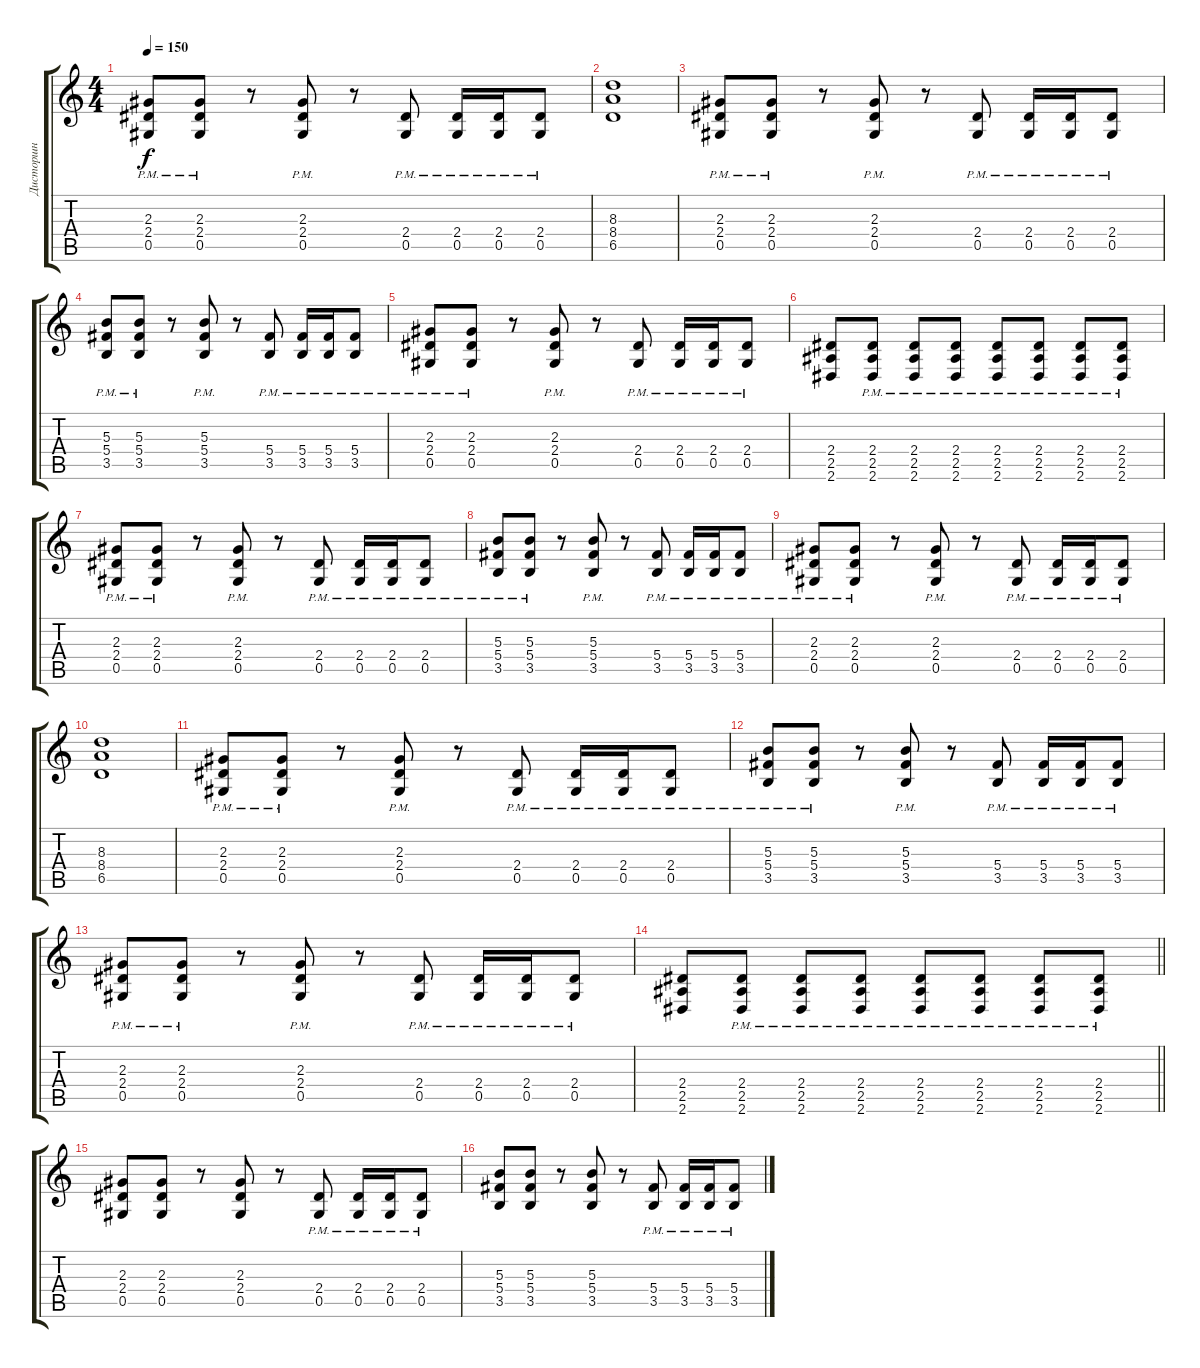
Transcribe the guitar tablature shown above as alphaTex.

\track ("Дисторшн" "Дисторшн") {instrument distortionguitar}
\staff {score tabs}
\tuning (Eb4 Bb3 Gb3 Db3 Ab2 Db2) {hide}
\ts (4 4)
\tempo 150
\clef g2
\ks c
(2.3{pm} 2.4{pm} 0.5{pm}).8{dy f} (2.3{pm} 2.4{pm} 0.5{pm}).8 r.8 (2.3{pm} 2.4{pm} 0.5{pm}).8 r.8 (2.4{pm} 0.5{pm}).8 (2.4{pm} 0.5{pm}).16 (2.4{pm} 0.5{pm}).16 (2.4{pm} 0.5{pm}).8 |
(8.3 8.4 6.5).1 |
(2.3{pm} 2.4{pm} 0.5{pm}).8 (2.3{pm} 2.4{pm} 0.5{pm}).8 r.8 (2.3{pm} 2.4{pm} 0.5{pm}).8 r.8 (2.4{pm} 0.5{pm}).8 (2.4{pm} 0.5{pm}).16 (2.4{pm} 0.5{pm}).16 (2.4{pm} 0.5{pm}).8 |
(5.3{pm} 5.4{pm} 3.5{pm}).8 (5.3{pm} 5.4{pm} 3.5{pm}).8 r.8 (5.3{pm} 5.4{pm} 3.5{pm}).8 r.8 (5.4{pm} 3.5{pm}).8 (5.4{pm} 3.5{pm}).16 (5.4{pm} 3.5{pm}).16 (5.4{pm} 3.5{pm}).8 |
(2.3{pm} 2.4{pm} 0.5{pm}).8 (2.3{pm} 2.4{pm} 0.5{pm}).8 r.8 (2.3{pm} 2.4{pm} 0.5{pm}).8 r.8 (2.4{pm} 0.5{pm}).8 (2.4{pm} 0.5{pm}).16 (2.4{pm} 0.5{pm}).16 (2.4{pm} 0.5{pm}).8 |
(2.4 2.5 2.6).8 (2.4{pm} 2.5{pm} 2.6{pm}).8 (2.4{pm} 2.5{pm} 2.6{pm}).8 (2.4{pm} 2.5{pm} 2.6{pm}).8 (2.4{pm} 2.5{pm} 2.6{pm}).8 (2.4{pm} 2.5{pm} 2.6{pm}).8 (2.4{pm} 2.5{pm} 2.6{pm}).8 (2.4{pm} 2.5{pm} 2.6{pm}).8 |
(2.3{pm} 2.4{pm} 0.5{pm}).8 (2.3{pm} 2.4{pm} 0.5{pm}).8 r.8 (2.3{pm} 2.4{pm} 0.5{pm}).8 r.8 (2.4{pm} 0.5{pm}).8 (2.4{pm} 0.5{pm}).16 (2.4{pm} 0.5{pm}).16 (2.4{pm} 0.5{pm}).8 |
(5.3{pm} 5.4{pm} 3.5{pm}).8 (5.3{pm} 5.4{pm} 3.5{pm}).8 r.8 (5.3{pm} 5.4{pm} 3.5{pm}).8 r.8 (5.4{pm} 3.5{pm}).8 (5.4{pm} 3.5{pm}).16 (5.4{pm} 3.5{pm}).16 (5.4{pm} 3.5{pm}).8 |
(2.3{pm} 2.4{pm} 0.5{pm}).8 (2.3{pm} 2.4{pm} 0.5{pm}).8 r.8 (2.3{pm} 2.4{pm} 0.5{pm}).8 r.8 (2.4{pm} 0.5{pm}).8 (2.4{pm} 0.5{pm}).16 (2.4{pm} 0.5{pm}).16 (2.4{pm} 0.5{pm}).8 |
(8.3 8.4 6.5).1 |
(2.3{pm} 2.4{pm} 0.5{pm}).8 (2.3{pm} 2.4{pm} 0.5{pm}).8 r.8 (2.3{pm} 2.4{pm} 0.5{pm}).8 r.8 (2.4{pm} 0.5{pm}).8 (2.4{pm} 0.5{pm}).16 (2.4{pm} 0.5{pm}).16 (2.4{pm} 0.5{pm}).8 |
(5.3{pm} 5.4{pm} 3.5{pm}).8 (5.3{pm} 5.4{pm} 3.5{pm}).8 r.8 (5.3{pm} 5.4{pm} 3.5{pm}).8 r.8 (5.4{pm} 3.5{pm}).8 (5.4{pm} 3.5{pm}).16 (5.4{pm} 3.5{pm}).16 (5.4{pm} 3.5{pm}).8 |
(2.3{pm} 2.4{pm} 0.5{pm}).8 (2.3{pm} 2.4{pm} 0.5{pm}).8 r.8 (2.3{pm} 2.4{pm} 0.5{pm}).8 r.8 (2.4{pm} 0.5{pm}).8 (2.4{pm} 0.5{pm}).16 (2.4{pm} 0.5{pm}).16 (2.4{pm} 0.5{pm}).8 |
\barLineRight lightlight
(2.4 2.5 2.6).8 (2.4{pm} 2.5{pm} 2.6{pm}).8 (2.4{pm} 2.5{pm} 2.6{pm}).8 (2.4{pm} 2.5{pm} 2.6{pm}).8 (2.4{pm} 2.5{pm} 2.6{pm}).8 (2.4{pm} 2.5{pm} 2.6{pm}).8 (2.4{pm} 2.5{pm} 2.6{pm}).8 (2.4{pm} 2.5{pm} 2.6{pm}).8 |
(2.3 2.4 0.5).8 (2.3 2.4 0.5).8 r.8 (2.3 2.4 0.5).8 r.8 (2.4{pm} 0.5{pm}).8 (2.4{pm} 0.5{pm}).16 (2.4{pm} 0.5{pm}).16 (2.4{pm} 0.5{pm}).8 |
(5.3 5.4 3.5).8 (5.3 5.4 3.5).8 r.8 (5.3 5.4 3.5).8 r.8 (5.4{pm} 3.5{pm}).8 (5.4{pm} 3.5{pm}).16 (5.4{pm} 3.5{pm}).16 (5.4{pm} 3.5{pm}).8
